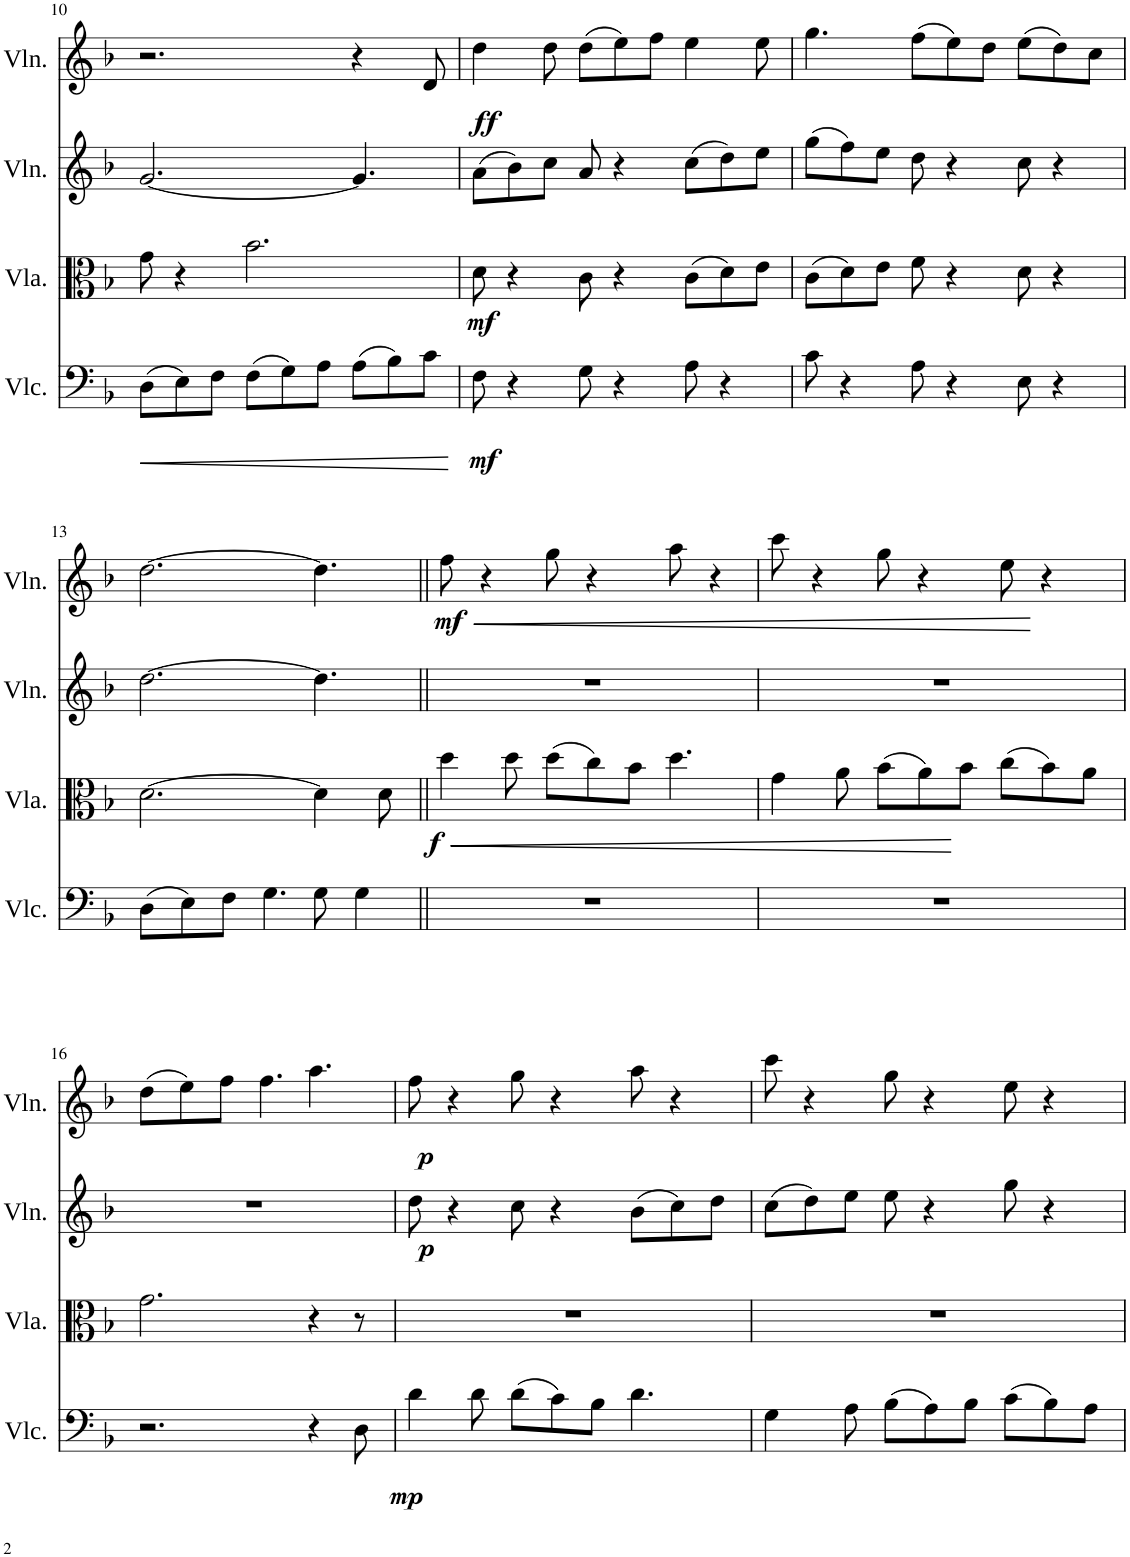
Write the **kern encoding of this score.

**kern	**dynam	**kern	**dynam	**kern	**dynam	**kern	**dynam
*part4	*part4	*part3	*part3	*part2	*part2	*part1	*part1
*staff4	*staff4	*staff3	*staff3	*staff2	*staff2	*staff1	*staff1
*I"Violoncello	*	*I"Viola	*	*I"Violin	*	*I"Violin	*
*I'Vlc.	*	*I'Vla.	*	*I'Vln.	*	*I'Vln.	*
!!LO:PB:g=z
*clefF4	*	*clefC3	*	*clefG2	*	*clefG2	*
*k[b-]	*	*k[b-]	*	*k[b-]	*	*k[b-]	*
*M9/8	*	*M9/8	*	*M9/8	*	*M9/8	*
=10	=10	=10	=10	=10	=10	=10	=10
!	!LO:HP:b	!	!	!	!	!	!
(8D\L	<	8g\	.	[2.g/	.	2.r	.
8E\)	.	4r	.	.	.	.	.
8F\J	.	.	.	.	.	.	.
(8F\L	.	2.b-\	.	.	.	.	.
8G\)	.	.	.	.	.	.	.
8A\J	.	.	.	.	.	.	.
(8A\L	.	.	.	4.g/]	.	4r	.
8B-\)	.	.	.	.	.	.	.
8c\J	.	.	.	.	.	8d/	.
.	[	.	.	.	.	.	.
=11	=11	=11	=11	=11	=11	=11	=11
!	!LO:DY:b	!	!LO:DY:b	!	!	!	!LO:DY:b
8F\	mf	8d\	mf	(8a\L	.	4dd\	ff
4r	.	4r	.	8b-\)	.	.	.
.	.	.	.	8cc\J	.	8dd\	.
8G\	.	8c\	.	8a/	.	(8dd\L	.
4r	.	4r	.	4r	.	8ee\)	.
.	.	.	.	.	.	8ff\J	.
8A\	.	(8c\L	.	(8cc\L	.	4ee\	.
4r	.	8d\)	.	8dd\)	.	.	.
.	.	8e\J	.	8ee\J	.	8ee\	.
=12	=12	=12	=12	=12	=12	=12	=12
8c\	.	(8c\L	.	(8gg\L	.	4.gg\	.
4r	.	8d\)	.	8ff\)	.	.	.
.	.	8e\J	.	8ee\J	.	.	.
8A\	.	8f\	.	8dd\	.	(8ff\L	.
4r	.	4r	.	4r	.	8ee\)	.
.	.	.	.	.	.	8dd\J	.
8E\	.	8d\	.	8cc\	.	(8ee\L	.
4r	.	4r	.	4r	.	8dd\)	.
.	.	.	.	.	.	8cc\J	.
!!LO:LB:g=z
=13	=13	=13	=13	=13	=13	=13	=13
(8D\L	.	[2.d\	.	[2.dd\	.	[2.dd\	.
8E\)	.	.	.	.	.	.	.
8F\J	.	.	.	.	.	.	.
4.G\	.	.	.	.	.	.	.
8G\	.	4d\]	.	4.dd\]	.	4.dd\]	.
4G\	.	.	.	.	.	.	.
.	.	8d\	.	.	.	.	.
=14||	=14||	=14||	=14||	=14||	=14||	=14||	=14||
!	!	!	!LO:HP:b	!	!	!	!LO:HP:b
!	!	!	!LO:DY:n=1:b	!	!	!	!LO:DY:n=1:b
8%9r	.	4dd\	< f	8%9r	.	8ff\	< mf
.	.	.	.	.	.	4r	.
.	.	8dd\	.	.	.	.	.
.	.	(8dd\L	.	.	.	8gg\	.
.	.	8cc\)	.	.	.	4r	.
.	.	8b-\J	.	.	.	.	.
.	.	4.dd\	.	.	.	8aa\	.
.	.	.	.	.	.	4r	.
.	.	.	[	.	.	.	[
=15	=15	=15	=15	=15	=15	=15	=15
8%9r	.	4g\	.	8%9r	.	8ccc\	.
.	.	.	.	.	.	4r	.
.	.	8a\	.	.	.	.	.
.	.	(8b-\L	.	.	.	8gg\	.
.	.	8a\)	.	.	.	4r	.
.	.	8b-\J	.	.	.	.	.
.	.	(8cc\L	.	.	.	8ee\	.
.	.	8b-\)	.	.	.	4r	.
.	.	8a\J	.	.	.	.	.
!!LO:LB:g=z
=16	=16	=16	=16	=16	=16	=16	=16
2.r	.	2.g\	.	8%9r	.	(8dd\L	.
.	.	.	.	.	.	8ee\)	.
.	.	.	.	.	.	8ff\J	.
.	.	.	.	.	.	4.ff\	.
4r	.	4r	.	.	.	4.aa\	.
8D\	.	8r	.	.	.	.	.
=17	=17	=17	=17	=17	=17	=17	=17
!	!LO:DY:b	!	!	!	!LO:DY:b	!	!LO:DY:b
4d\	mp	8%9r	.	8dd\	p	8ff\	p
.	.	.	.	4r	.	4r	.
8d\	.	.	.	.	.	.	.
(8d\L	.	.	.	8cc\	.	8gg\	.
8c\)	.	.	.	4r	.	4r	.
8B-\J	.	.	.	.	.	.	.
4.d\	.	.	.	(8b-\L	.	8aa\	.
.	.	.	.	8cc\)	.	4r	.
.	.	.	.	8dd\J	.	.	.
=18	=18	=18	=18	=18	=18	=18	=18
4G\	.	8%9r	.	(8cc\L	.	8ccc\	.
.	.	.	.	8dd\)	.	4r	.
8A\	.	.	.	8ee\J	.	.	.
(8B-\L	.	.	.	8ee\	.	8gg\	.
8A\)	.	.	.	4r	.	4r	.
8B-\J	.	.	.	.	.	.	.
(8c\L	.	.	.	8gg\	.	8ee\	.
8B-\)	.	.	.	4r	.	4r	.
8A\J	.	.	.	.	.	.	.
=	=	=	=	=	=	=	=
*-	*-	*-	*-	*-	*-	*-	*-
